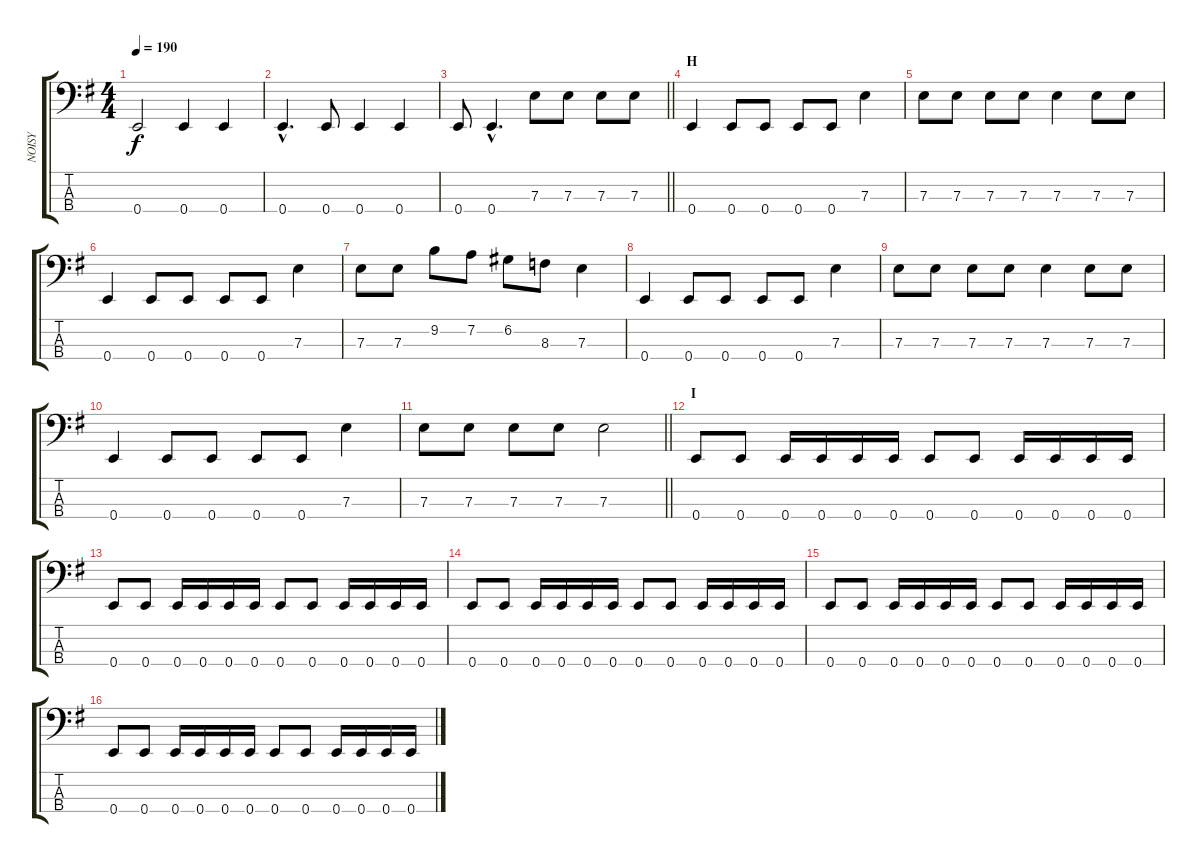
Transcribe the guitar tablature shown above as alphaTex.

\track ("NOISY" "NOISY") {instrument electricbasspick}
\staff {score tabs}
\tuning (G2 D2 A1 E1) {hide}
\ts (4 4)
\tempo 190
\clef f4
\ks g
0.4{t}.2{dy f} 0.4.4 0.4.4 |
0.4{hac}.4{d} 0.4.8 0.4.4 0.4.4 |
\barLineRight lightlight
0.4.8 0.4{hac}.4{d} 7.3.8 7.3.8 7.3.8 7.3.8 |
\section ("" "H")
0.4.4 0.4.8 0.4.8 0.4.8 0.4.8 7.3.4 |
7.3.8 7.3.8 7.3.8 7.3.8 7.3.4 7.3.8 7.3.8 |
0.4.4 0.4.8 0.4.8 0.4.8 0.4.8 7.3.4 |
7.3.8 7.3.8 9.2.8 7.2.8 6.2.8 8.3.8 7.3.4 |
0.4.4 0.4.8 0.4.8 0.4.8 0.4.8 7.3.4 |
7.3.8 7.3.8 7.3.8 7.3.8 7.3.4 7.3.8 7.3.8 |
0.4.4 0.4.8 0.4.8 0.4.8 0.4.8 7.3.4 |
\barLineRight lightlight
7.3.8 7.3.8 7.3.8 7.3.8 7.3.2 |
\section ("" "I")
0.4.8 0.4.8 0.4.16 0.4.16 0.4.16 0.4.16 0.4.8 0.4.8 0.4.16 0.4.16 0.4.16 0.4.16 |
0.4.8 0.4.8 0.4.16 0.4.16 0.4.16 0.4.16 0.4.8 0.4.8 0.4.16 0.4.16 0.4.16 0.4.16 |
0.4.8 0.4.8 0.4.16 0.4.16 0.4.16 0.4.16 0.4.8 0.4.8 0.4.16 0.4.16 0.4.16 0.4.16 |
0.4.8 0.4.8 0.4.16 0.4.16 0.4.16 0.4.16 0.4.8 0.4.8 0.4.16 0.4.16 0.4.16 0.4.16 |
0.4.8 0.4.8 0.4.16 0.4.16 0.4.16 0.4.16 0.4.8 0.4.8 0.4.16 0.4.16 0.4.16 0.4.16
